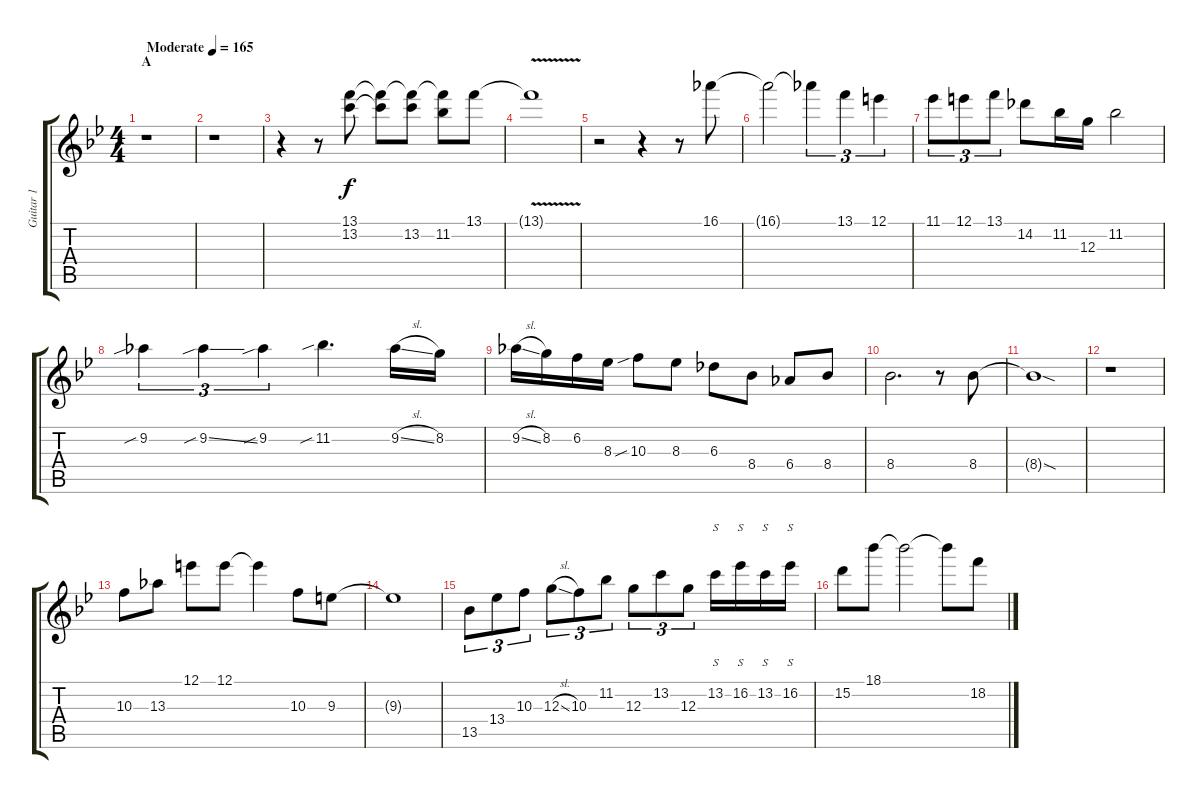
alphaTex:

\track ("Guitar 1" "Guitar 1") {instrument distortionguitar}
\staff {score tabs}
\tuning (E4 B3 G3 D3 A2 E2) {hide}
\ts (4 4)
\section ("" "A")
\tempo (165 "Moderate")
\clef g2
\ks bb
r.1{dy f instrument distortionguitar} |
r.1 |
r.4 r.8 (13.1 13.2).8 (13.1{t} 13.2{t}).8 (13.1{t} 13.2).8 (13.1{t} 11.2).8 13.1.8 |
13.1{v t}.1 |
r.2 r.4 r.8 16.1.8 |
16.1{t}.2 16.1{t}.4{tu (3 2)} 13.1.4{tu (3 2)} 12.1.4{tu (3 2)} |
11.1.8{tu (3 2)} 12.1.8{tu (3 2)} 13.1.8{tu (3 2)} 14.2.8 11.2.16 12.3.16 11.2.2 |
9.2{sib}.4{tu (3 2)} 9.2{sib ss}.4{tu (3 2)} 9.2{sib}.4{tu (3 2)} 11.2{sib}.4{d} 9.2{sl}.16 8.2.16 |
9.2{sl}.16 8.2.16 6.2.16 8.3.16 10.3{sib}.8 8.3.8 6.3.8 8.4.8 6.4.8 8.4.8 |
8.4.2{d} r.8 8.4.8 |
8.4{sod t}.1 |
r.1 |
10.3.8 13.3.8 12.1.8 12.1.8 12.1{t}.4 10.3.8 9.3.8 |
9.3{t}.1 |
13.5.8{tu (3 2)} 13.4.8{tu (3 2)} 10.3.8{tu (3 2)} 12.3{sl}.8{tu (3 2)} 10.3.8{tu (3 2)} 11.2.8{tu (3 2)} 12.3.8{tu (3 2)} 13.2.8{tu (3 2)} 12.3.8{tu (3 2)} 13.2.16{s} 16.2.16{s} 13.2.16{s} 16.2.16{s} |
15.2.8 18.1.8 18.1{t}.2 18.1{t}.8 18.2.8
